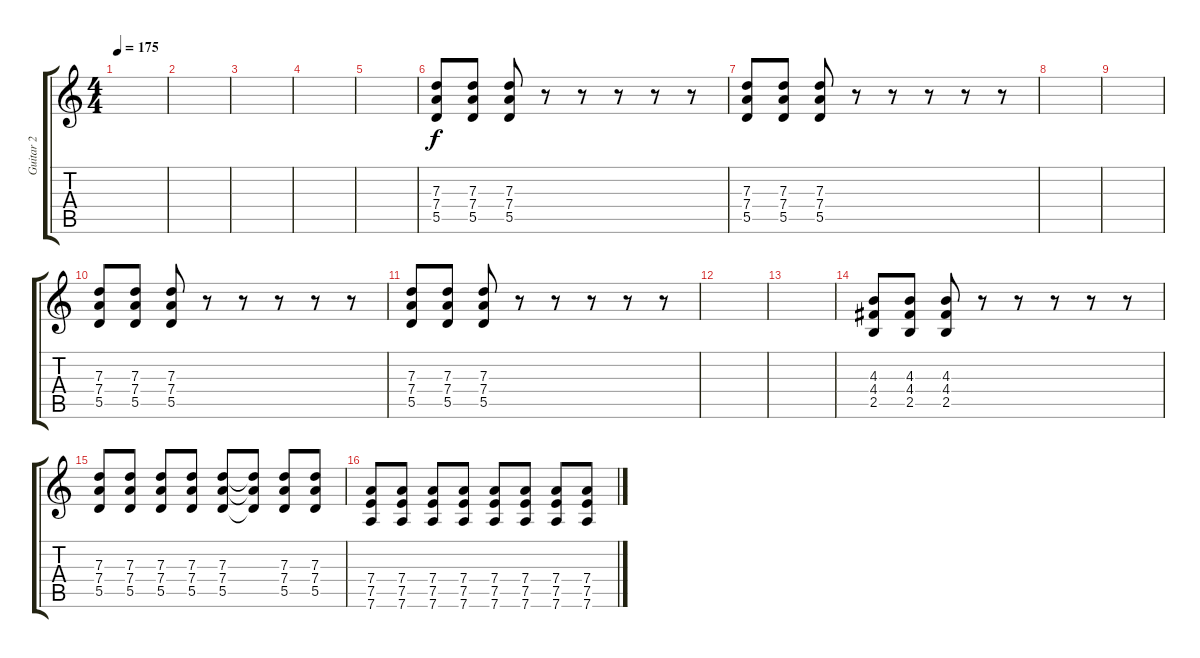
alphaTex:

\track ("Guitar 2" "Guitar 2") {instrument distortionguitar}
\staff {score tabs}
\tuning (E4 B3 G3 D3 A2 D2) {hide}
\ts (4 4)
\tempo 175
\clef g2
\ks c
|
|
|
|
|
(7.3 7.4 5.5).8 (7.3 7.4 5.5).8 (7.3 7.4 5.5).8 r.8 r.8 r.8 r.8 r.8 |
(7.3 7.4 5.5).8 (7.3 7.4 5.5).8 (7.3 7.4 5.5).8 r.8 r.8 r.8 r.8 r.8 |
|
|
(7.3 7.4 5.5).8 (7.3 7.4 5.5).8 (7.3 7.4 5.5).8 r.8 r.8 r.8 r.8 r.8 |
(7.3 7.4 5.5).8 (7.3 7.4 5.5).8 (7.3 7.4 5.5).8 r.8 r.8 r.8 r.8 r.8 |
|
|
(4.3 4.4 2.5).8 (4.3 4.4 2.5).8 (4.3 4.4 2.5).8 r.8 r.8 r.8 r.8 r.8 |
(7.3 7.4 5.5).8 (7.3 7.4 5.5).8 (7.3 7.4 5.5).8 (7.3 7.4 5.5).8 (7.3 7.4 5.5).8 (7.3{t} 7.4{t} 5.5{t}).8 (7.3 7.4 5.5).8 (7.3 7.4 5.5).8 |
(7.4 7.5 7.6).8 (7.4 7.5 7.6).8 (7.4 7.5 7.6).8 (7.4 7.5 7.6).8 (7.4 7.5 7.6).8 (7.4 7.5 7.6).8 (7.4 7.5 7.6).8 (7.4 7.5 7.6).8
